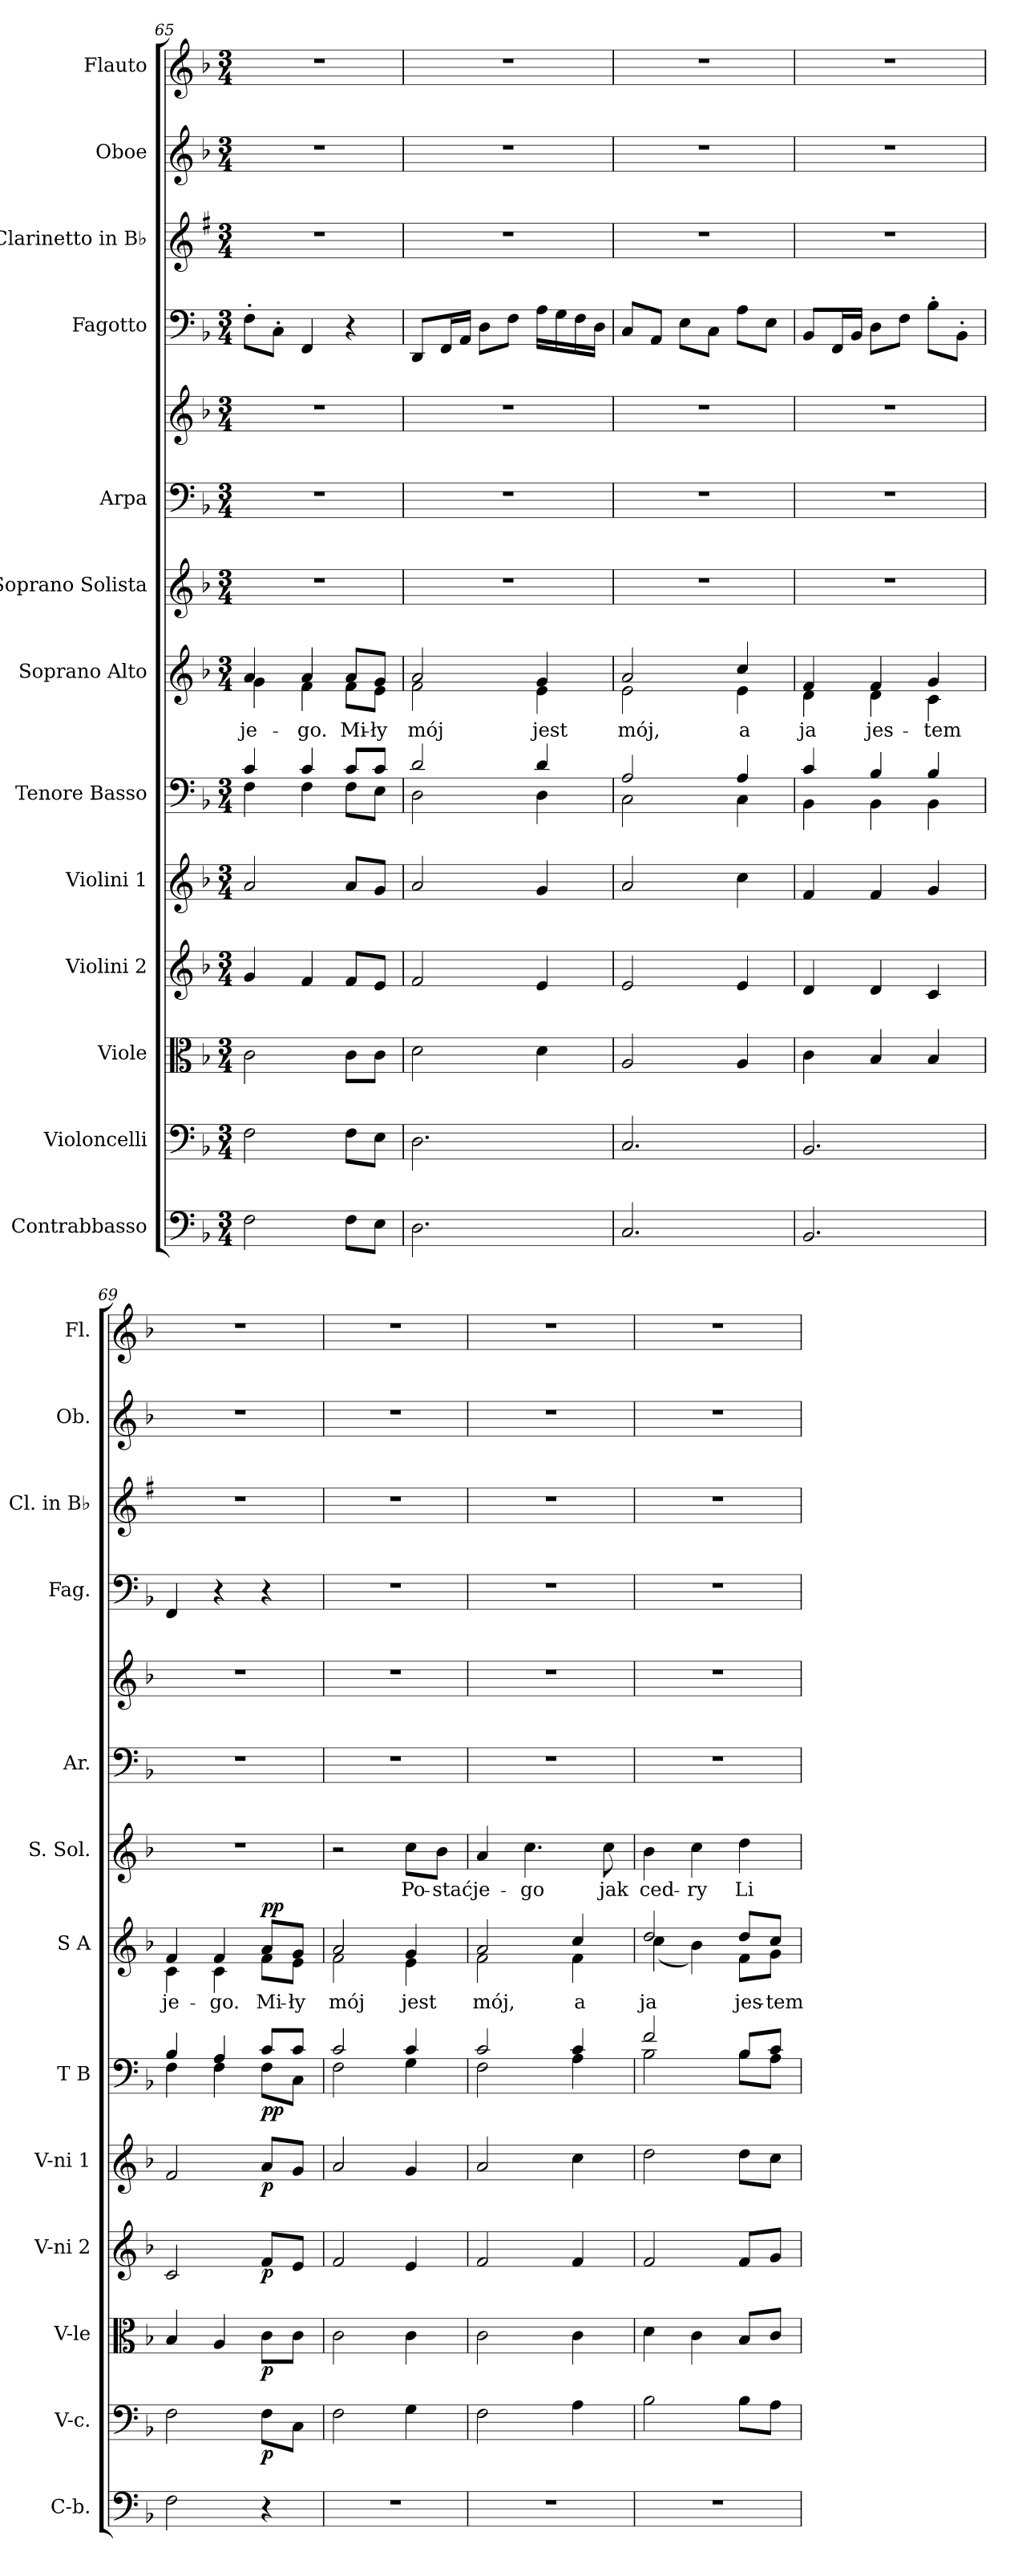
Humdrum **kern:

**kern	**kern	**dynam	**kern	**dynam	**kern	**dynam	**kern	**dynam	**kern	**dynam	**kern	**text	**dynam	**kern	**text	**kern	**kern	**kern	**kern	**kern	**kern
*part13	*part12	*part12	*part11	*part11	*part10	*part10	*part9	*part9	*part8	*part8	*part7	*part7	*part7	*part6	*part6	*part5	*part5	*part4	*part3	*part2	*part1
*staff14	*staff13	*staff13	*staff12	*staff12	*staff11	*staff11	*staff10	*staff10	*staff9	*staff9	*staff8	*staff8	*staff8	*staff7	*staff7	*staff6	*staff5	*staff4	*staff3	*staff2	*staff1
*I"Contrabbasso	*I"Violoncelli	*	*I"Viole	*	*I"Violini 2	*	*I"Violini 1	*	*I"Tenore Basso	*	*I"Soprano Alto	*	*	*I"Soprano Solista	*	*I"Arpa	*	*I"Fagotto	*I"Clarinetto in B♭	*I"Oboe	*I"Flauto
*I'C-b.	*I'V-c.	*	*I'V-le	*	*I'V-ni 2	*	*I'V-ni 1	*	*I'T B	*	*I'S A	*	*	*I'S. Sol.	*	*I'Ar.	*	*I'Fag.	*I'Cl. in B♭	*I'Ob.	*I'Fl.
*clefF4	*clefF4	*	*clefC3	*	*clefG2	*	*clefG2	*	*clefF4	*	*clefG2	*	*	*clefG2	*	*clefF4	*clefG2	*clefF4	*clefG2	*clefG2	*clefG2
*	*	*	*	*	*	*	*	*	*	*	*	*	*	*	*	*	*	*	*ITrd1c2	*	*
*k[b-]	*k[b-]	*	*k[b-]	*	*k[b-]	*	*k[b-]	*	*k[b-]	*	*k[b-]	*	*	*k[b-]	*	*k[b-]	*k[b-]	*k[b-]	*k[b-]	*k[b-]	*k[b-]
*M3/4	*M3/4	*	*M3/4	*	*M3/4	*	*M3/4	*	*M3/4	*	*M3/4	*	*	*M3/4	*	*M3/4	*M3/4	*M3/4	*M3/4	*M3/4	*M3/4
=65	=65	=65	=65	=65	=65	=65	=65	=65	=65	=65	=65	=65	=65	=65	=65	=65	=65	=65	=65	=65	=65
*	*	*	*	*	*	*	*	*	*^	*	*^	*	*	*	*	*	*	*	*	*	*
2F	2F	.	2c	.	4g	.	2a	.	4c	4F	.	4a	4g	je-	.	2.r	.	2.r	2.r	8F'L	2.r	2.r	2.r
.	.	.	.	.	.	.	.	.	.	.	.	.	.	.	.	.	.	.	.	8C'J	.	.	.
.	.	.	.	.	4f	.	.	.	4c	4F	.	4a	4f	-go.	.	.	.	.	.	4FF	.	.	.
8FL	8FL	.	8cL	.	8fL	.	8aL	.	8cL	8FL	.	8aL	8fL	Mi-	.	.	.	.	.	4r	.	.	.
8EJ	8EJ	.	8cJ	.	8eJ	.	8gJ	.	8cJ	8EJ	.	8gJ	8eJ	-ły	.	.	.	.	.	.	.	.	.
=66	=66	=66	=66	=66	=66	=66	=66	=66	=66	=66	=66	=66	=66	=66	=66	=66	=66	=66	=66	=66	=66	=66	=66
2.D	2.D	.	2d	.	2f	.	2a	.	2d	2D	.	2a	2f	mój	.	2.r	.	2.r	2.r	8DDL	2.r	2.r	2.r
.	.	.	.	.	.	.	.	.	.	.	.	.	.	.	.	.	.	.	.	16FFL	.	.	.
.	.	.	.	.	.	.	.	.	.	.	.	.	.	.	.	.	.	.	.	16AAJJ	.	.	.
.	.	.	.	.	.	.	.	.	.	.	.	.	.	.	.	.	.	.	.	8DL	.	.	.
.	.	.	.	.	.	.	.	.	.	.	.	.	.	.	.	.	.	.	.	8FJ	.	.	.
.	.	.	4d	.	4e	.	4g	.	4d	4D	.	4g	4e	jest	.	.	.	.	.	16ALL	.	.	.
.	.	.	.	.	.	.	.	.	.	.	.	.	.	.	.	.	.	.	.	16G	.	.	.
.	.	.	.	.	.	.	.	.	.	.	.	.	.	.	.	.	.	.	.	16F	.	.	.
.	.	.	.	.	.	.	.	.	.	.	.	.	.	.	.	.	.	.	.	16DJJ	.	.	.
=67	=67	=67	=67	=67	=67	=67	=67	=67	=67	=67	=67	=67	=67	=67	=67	=67	=67	=67	=67	=67	=67	=67	=67
2.C	2.C	.	2A	.	2e	.	2a	.	2A	2C	.	2a	2e	mój,	.	2.r	.	2.r	2.r	8CL	2.r	2.r	2.r
.	.	.	.	.	.	.	.	.	.	.	.	.	.	.	.	.	.	.	.	8AAJ	.	.	.
.	.	.	.	.	.	.	.	.	.	.	.	.	.	.	.	.	.	.	.	8EL	.	.	.
.	.	.	.	.	.	.	.	.	.	.	.	.	.	.	.	.	.	.	.	8CJ	.	.	.
.	.	.	4A	.	4e	.	4cc	.	4A	4C	.	4cc	4e	a	.	.	.	.	.	8AL	.	.	.
.	.	.	.	.	.	.	.	.	.	.	.	.	.	.	.	.	.	.	.	8EJ	.	.	.
=68	=68	=68	=68	=68	=68	=68	=68	=68	=68	=68	=68	=68	=68	=68	=68	=68	=68	=68	=68	=68	=68	=68	=68
2.BB-	2.BB-	.	4c	.	4d	.	4f	.	4c	4BB-	.	4f	4d	ja	.	2.r	.	2.r	2.r	8BB-L	2.r	2.r	2.r
.	.	.	.	.	.	.	.	.	.	.	.	.	.	.	.	.	.	.	.	16FFL	.	.	.
.	.	.	.	.	.	.	.	.	.	.	.	.	.	.	.	.	.	.	.	16BB-JJ	.	.	.
.	.	.	4B-	.	4d	.	4f	.	4B-	4BB-	.	4f	4d	jes-	.	.	.	.	.	8DL	.	.	.
.	.	.	.	.	.	.	.	.	.	.	.	.	.	.	.	.	.	.	.	8FJ	.	.	.
.	.	.	4B-	.	4c	.	4g	.	4B-	4BB-	.	4g	4c	-tem	.	.	.	.	.	8B-'L	.	.	.
.	.	.	.	.	.	.	.	.	.	.	.	.	.	.	.	.	.	.	.	8BB-'J	.	.	.
=69	=69	=69	=69	=69	=69	=69	=69	=69	=69	=69	=69	=69	=69	=69	=69	=69	=69	=69	=69	=69	=69	=69	=69
2F	2F	.	4B-	.	2c	.	2f	.	4B-	4F	.	4f	4c	je-	.	2.r	.	2.r	2.r	4FF	2.r	2.r	2.r
.	.	.	4A	.	.	.	.	.	4A	4F	.	4f	4c	-go.	.	.	.	.	.	4r	.	.	.
!	!	!	!	!	!	!	!	!	!	!	!	!	!	!	!LO:DY:a	!	!	!	!	!	!	!	!
4r	8FL	p	8cL	p	8fL	p	8aL	p	8cL	8FL	pp	8aL	8fL	Mi-	pp	.	.	.	.	4r	.	.	.
.	8CJ	.	8cJ	.	8eJ	.	8gJ	.	8cJ	8CJ	.	8gJ	8eJ	-ły	.	.	.	.	.	.	.	.	.
=70	=70	=70	=70	=70	=70	=70	=70	=70	=70	=70	=70	=70	=70	=70	=70	=70	=70	=70	=70	=70	=70	=70	=70
2.r	2F	.	2c	.	2f	.	2a	.	2c	2F	.	2a	2f	mój	.	2r	.	2.r	2.r	2.r	2.r	2.r	2.r
.	4G	.	4c	.	4e	.	4g	.	4c	4G	.	4g	4e	jest	.	8ccL	Po-	.	.	.	.	.	.
.	.	.	.	.	.	.	.	.	.	.	.	.	.	.	.	8b-J	-stać	.	.	.	.	.	.
=71	=71	=71	=71	=71	=71	=71	=71	=71	=71	=71	=71	=71	=71	=71	=71	=71	=71	=71	=71	=71	=71	=71	=71
2.r	2F	.	2c	.	2f	.	2a	.	2c	2F	.	2a	2f	mój,	.	4a	je-	2.r	2.r	2.r	2.r	2.r	2.r
.	.	.	.	.	.	.	.	.	.	.	.	.	.	.	.	4.cc	-go	.	.	.	.	.	.
.	4A	.	4c	.	4f	.	4cc	.	4c	4A	.	4cc	4f	a	.	.	.	.	.	.	.	.	.
.	.	.	.	.	.	.	.	.	.	.	.	.	.	.	.	8cc	jak	.	.	.	.	.	.
=72	=72	=72	=72	=72	=72	=72	=72	=72	=72	=72	=72	=72	=72	=72	=72	=72	=72	=72	=72	=72	=72	=72	=72
2.r	2B-	.	4d	.	2f	.	2dd	.	2f	2B-	.	2dd	(4cc	ja	.	4b-	ced-	2.r	2.r	2.r	2.r	2.r	2.r
.	.	.	4c	.	.	.	.	.	.	.	.	.	4b-)	.	.	4cc	-ry	.	.	.	.	.	.
.	8B-L	.	8B-L	.	8fL	.	8ddL	.	8B-L	8B-L	.	8ddL	8fL	jes-	.	4dd	Li-	.	.	.	.	.	.
.	8AJ	.	8cJ	.	8gJ	.	8ccJ	.	8cJ	8AJ	.	8ccJ	8gJ	-tem	.	.	.	.	.	.	.	.	.
*	*	*	*	*	*	*	*	*	*v	*v	*	*	*	*	*	*	*	*	*	*	*	*	*
*	*	*	*	*	*	*	*	*	*	*	*v	*v	*	*	*	*	*	*	*	*	*	*
=	=	=	=	=	=	=	=	=	=	=	=	=	=	=	=	=	=	=	=	=	=
*-	*-	*-	*-	*-	*-	*-	*-	*-	*-	*-	*-	*-	*-	*-	*-	*-	*-	*-	*-	*-	*-
